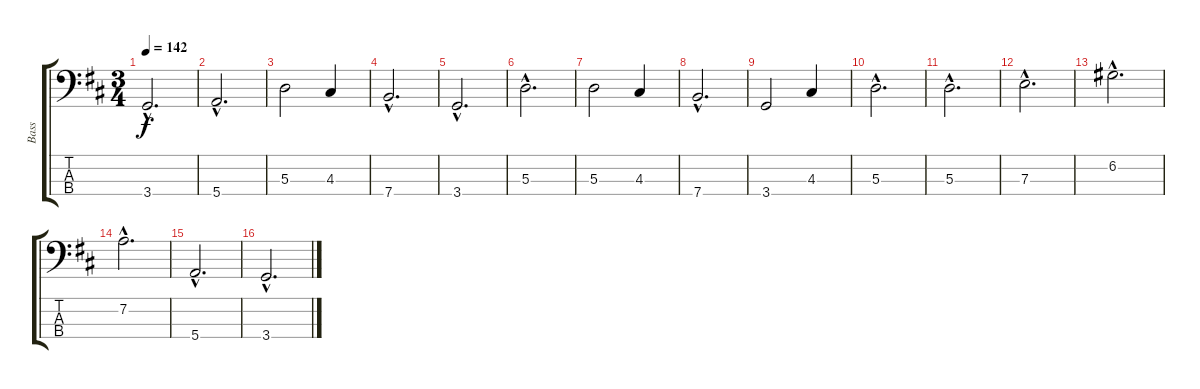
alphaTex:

\track ("Bass" "Bass") {instrument electricbassfinger}
\staff {score tabs}
\tuning (G2 D2 A1 E1) {hide}
\ts (3 4)
\tempo 142
\clef f4
\ks d
3.4{hac}.2{d dy f} |
5.4{hac}.2{d} |
5.3.2 4.3.4 |
7.4{hac}.2{d} |
3.4{hac}.2{d} |
5.3{hac}.2{d} |
5.3.2 4.3.4 |
7.4{hac}.2{d} |
3.4.2 4.3.4 |
5.3{hac}.2{d} |
5.3{hac}.2{d} |
7.3{hac}.2{d} |
6.2{hac}.2{d} |
7.2{hac}.2{d} |
5.4{hac}.2{d} |
3.4{hac}.2{d}
